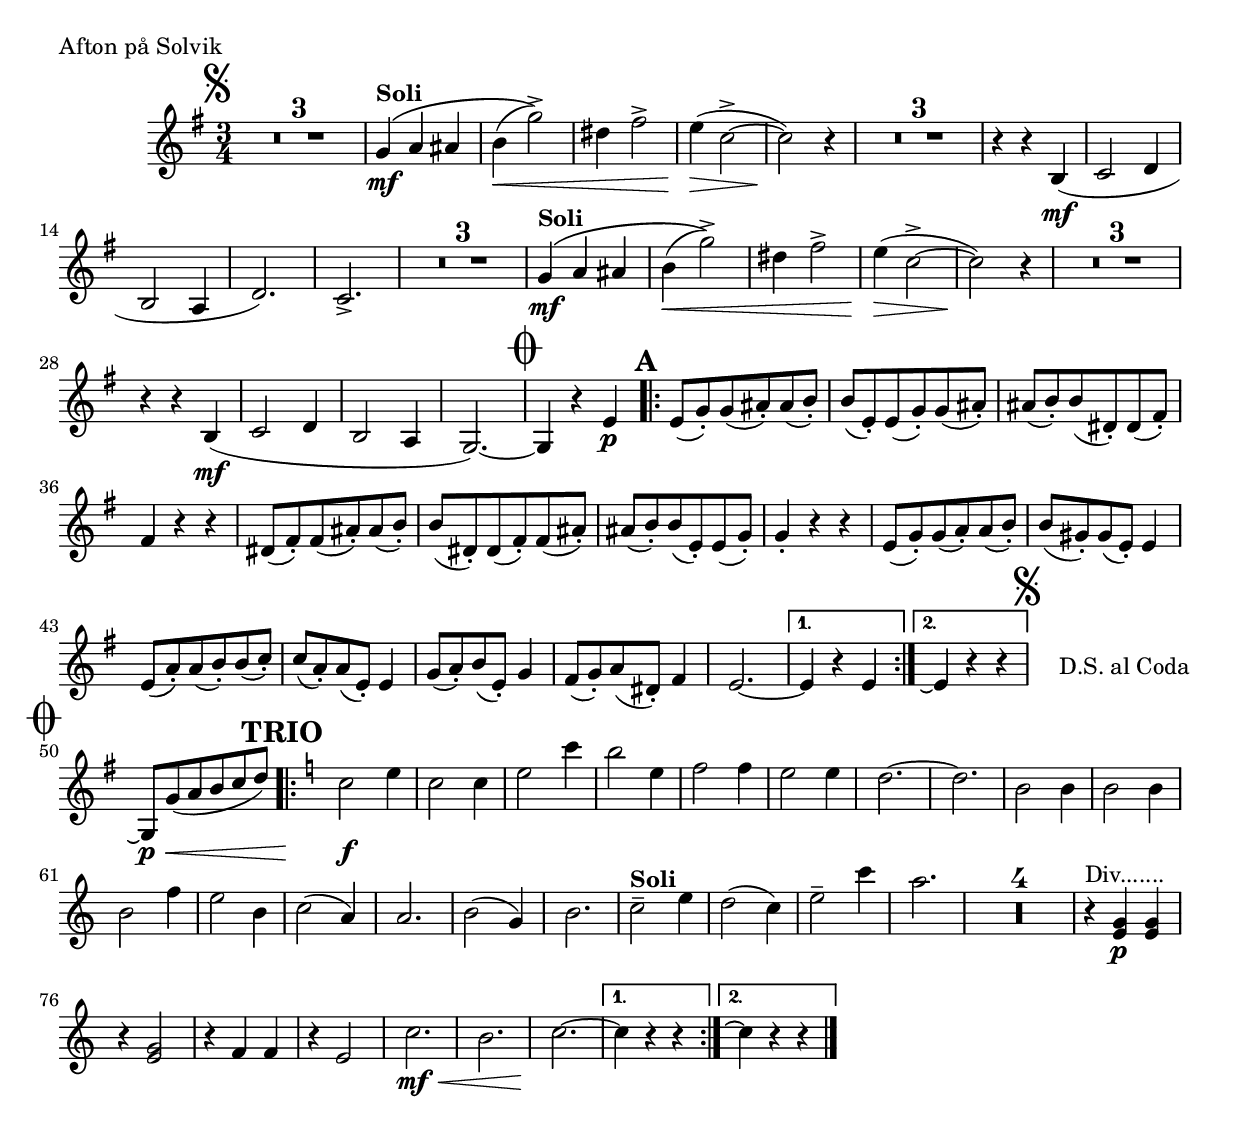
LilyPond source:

\version "2.18.0"
% When ready to include in collection: 1. Comment out paper.
% 				       2. Create include file of score and
%					  header.
#(allow-volta-hook "|")
%Comment out from here
%{
#(ly:set-option 'point-and-click #t)
#(set-default-paper-size "a4" 'portrait)
#(set-global-staff-size 18) % set staff-size when ready to print

\include "Marsch_format.ly"

%...to here
%}
  \score {
    % Svenska Polisens Marscher: 1. Afton pa Solvik  
    \relative c'' {
    	    \clef treble \key g \major \time 3/4
    	    \compressFullBarRests
    	    
    	    \mark \markup { \musicglyph #"scripts.segno" }

    	    R2.*3 |g4\mf^\markup {\bold {Soli}} \(a ais |b\< (g'2->\)) 
    	    dis4 fis2-> |e4\> (c2~-> |c\!) r4 |R2.*3 |r4 r b,\mf ( |c2 d4
    	    b2 a4 |d2.) |c-> |R2.*3 |g'4\mf^\markup {\bold {Soli}} \(a ais 
    	    b\< (g'2->\)) |dis4 fis2-> |e4\> (c2~-> |c\!) r4 |R2.*3 
    	    r4 r b,\mf ( |c2 d4 |b2 a4 |g2.~) 
    	    \once \override Score.RehearsalMark.font-size = #4
    	    \mark \markup { \musicglyph #"scripts.coda" }
    	    g4 r e'\p
    	    
%Rehearsal mark A
	\mark \default
	\repeat volta 2 {
	    e8 (g-.) g (ais-.) ais (b-.) |b (e,-.) e (g-.) g (ais-.)
	    ais (b-.) b (dis,-.) dis (fis-.) |fis4 r r 
	    dis8 (fis-.) fis (ais-.) ais (b-.) |b (dis,-.) dis (fis-.) fis (ais-.)
	    ais (b-.) b (e,-.) e (g-.) |g4-. r r |e8 (g-.) g (a-.) a (b-.)
	    b (gis-.) gis (e-.) e4 |e8 (a-.) a (b-.) b (c-.) 
	    c (a-.) a (e-.) e4 |g8 (a-.) b (e,-.) g4 |fis8 (g-.) a (dis,-.) fis4
	    e2.~ }
	    \alternative {
	    	    {e4 r e}
	    	    {e4\repeatTie r r}
	    }
	    
\once \override Score.RehearsalMark.break-visibility = #begin-of-line-invisible
\mark \markup { \musicglyph #"scripts.segno" }
\cadenzaOn
\stopStaff
\once \override TextScript.extra-offset = #'( 2 . -3.5 )
        | s1*0^\markup { D.S. al Coda } 

       \repeat unfold 3 {
          s4 s4 s4
          \bar ""
        }
\startStaff
\cadenzaOff
\break

% Coda on new line, use this:
     \once \override Score.RehearsalMark.extra-offset = #'( -8.42 . 1.75 )
     \once \override Score.RehearsalMark.font-size = #4
     \mark \markup { \musicglyph #"scripts.coda" }

   % The coda
	g,8\p\< \repeatTie g' (a b c d)
	\key c \major
	\mark \markup {\bold {TRIO}}
	\repeat volta 2 {
		c2\f e4 |c2 c4 |e2 c'4 |b2 e,4 |f2 f4
		e2 e4 |d2.~ |d |b2 b4 |b2 b4 |b2 f'4 |e2 b4 |c2 (a4) |a2. 
		b2 (g4) |b2. |c2--^\markup {\bold {Soli}} e4 |d2 (c4) |e2-- c'4
		a2. |R2.*4 |r4^\markup {Div.......} <g, e>\p <g e> |r <g e>2
	        r4 f f |r4 e2 |c'2.\mf\< | b |c~\! 
	}
		\alternative {
			{c4 r r}
			{c4\repeatTie r r}
		}
	\bar"|." \break
	    	    
    }%end relative
    \header {
    	    piece = \markup {\concat {"Afton p" \char #229 " Solvik"}}
    	    composer = "Olle Jonbrink"
    	}
    \layout {ragged-last = ##t
    	}

  }%end score
